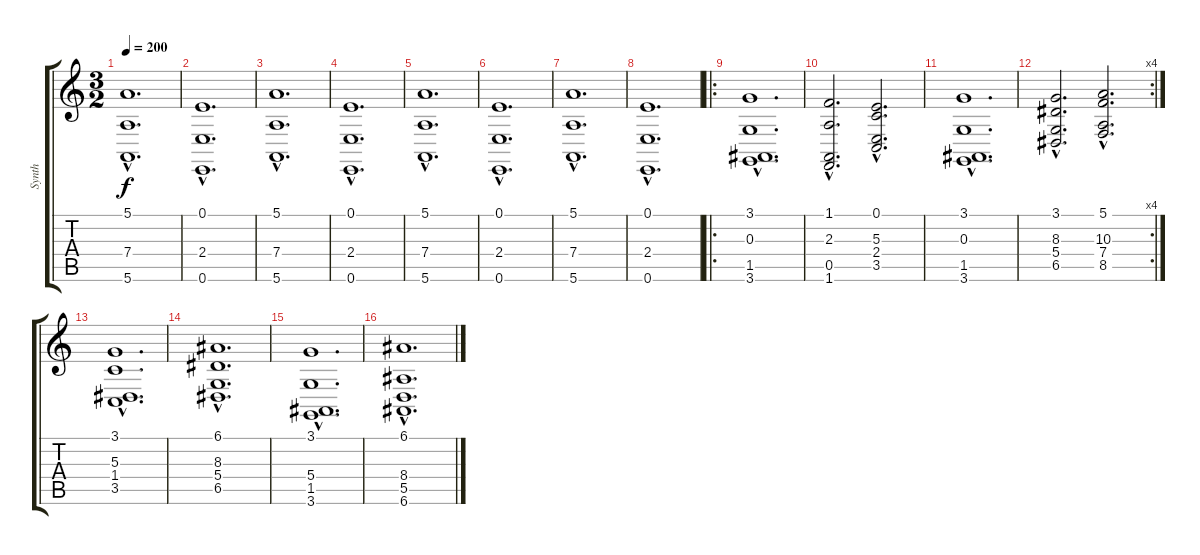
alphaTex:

\track ("Synth" "Synth") {instrument choiraahs}
\staff {score tabs}
\tuning (E4 B3 G3 D3 A2 E2) {hide}
\ts (3 2)
\tempo 200
\clef g2
\ks c
(5.1{hac} 7.4{hac} 5.6{hac}).1{d dy f} |
(0.1{hac} 2.4{hac} 0.6{hac}).1{d} |
(5.1{hac} 7.4{hac} 5.6{hac}).1{d} |
(0.1{hac} 2.4{hac} 0.6{hac}).1{d} |
(5.1{hac} 7.4{hac} 5.6{hac}).1{d} |
(0.1{hac} 2.4{hac} 0.6{hac}).1{d} |
(5.1{hac} 7.4{hac} 5.6{hac}).1{d} |
(0.1{hac} 2.4{hac} 0.6{hac}).1{d} |
\ro
(3.1{hac} 0.3{hac} 1.5{hac} 3.6{hac}).1{d} |
(1.1{hac} 2.3{hac} 0.5{hac} 1.6{hac}).2{d} (0.1{hac} 5.3{hac} 2.4{hac} 3.5{hac}).2{d} |
(3.1{hac} 0.3{hac} 1.5{hac} 3.6{hac}).1{d} |
\rc 4
(3.1{hac} 8.3{hac} 5.4{hac} 6.5{hac}).2{d} (5.1{hac} 10.3{hac} 7.4{hac} 8.5{hac}).2{d} |
(3.1{hac} 5.3{hac} 1.4{hac} 3.5{hac}).1{d} |
(6.1{hac} 8.3{hac} 5.4{hac} 6.5{hac}).1{d} |
(3.1{hac} 5.4{hac} 1.5{hac} 3.6{hac}).1{d} |
(6.1{hac} 8.4{hac} 5.5{hac} 6.6{hac}).1{d}
